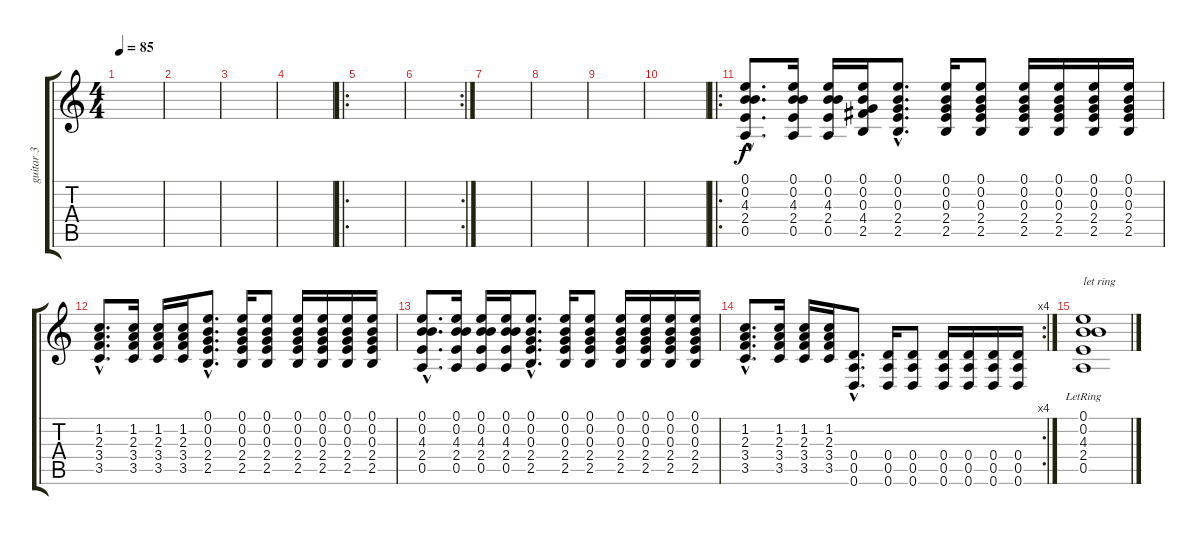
\track ("guitar 3" "guitar 3") {instrument overdrivenguitar}
\staff {score tabs}
\tuning (E4 B3 G3 D3 A2 D2) {hide}
\ts (4 4)
\tempo 85
\clef g2
\ks c
|
|
|
|
\ro
|
\rc 2
|
|
|
|
|
\ro
(0.1{hac} 0.2{hac} 4.3{hac} 2.4{hac} 0.5{hac}).8{d} (0.1 0.2 4.3 2.4 0.5).16 (0.1 0.2 4.3 2.4 0.5).16 (0.1 0.2 0.3 4.4 2.5).16 (0.1{hac} 0.2{hac} 0.3{hac} 2.4{hac} 2.5{hac}).8{d} (0.1 0.2 0.3 2.4 2.5).16 (0.1 0.2 0.3 2.4 2.5).8 (0.1 0.2 0.3 2.4 2.5).16 (0.1 0.2 0.3 2.4 2.5).16 (0.1 0.2 0.3 2.4 2.5).16 (0.1 0.2 0.3 2.4 2.5).16 |
(1.2{hac} 2.3{hac} 3.4{hac} 3.5{hac}).8{d} (1.2 2.3 3.4 3.5).16 (1.2 2.3 3.4 3.5).16 (1.2 2.3 3.4 3.5).16 (0.1{hac} 0.2{hac} 0.3{hac} 2.4{hac} 2.5{hac}).8{d} (0.1 0.2 0.3 2.4 2.5).16 (0.1 0.2 0.3 2.4 2.5).8 (0.1 0.2 0.3 2.4 2.5).16 (0.1 0.2 0.3 2.4 2.5).16 (0.1 0.2 0.3 2.4 2.5).16 (0.1 0.2 0.3 2.4 2.5).16 |
(0.1{hac} 0.2{hac} 4.3{hac} 2.4{hac} 0.5{hac}).8{d} (0.1 0.2 4.3 2.4 0.5).16 (0.1 0.2 4.3 2.4 0.5).16 (0.1 0.2 4.3 2.4 0.5).16 (0.1{hac} 0.2{hac} 0.3{hac} 2.4{hac} 2.5{hac}).8{d} (0.1 0.2 0.3 2.4 2.5).16 (0.1 0.2 0.3 2.4 2.5).8 (0.1 0.2 0.3 2.4 2.5).16 (0.1 0.2 0.3 2.4 2.5).16 (0.1 0.2 0.3 2.4 2.5).16 (0.1 0.2 0.3 2.4 2.5).16 |
\rc 4
(1.2{hac} 2.3{hac} 3.4{hac} 3.5{hac}).8{d} (1.2 2.3 3.4 3.5).16 (1.2 2.3 3.4 3.5).16 (1.2 2.3 3.4 3.5).16 (0.4{hac} 0.5{hac} 0.6{hac}).8{d} (0.4 0.5 0.6).16 (0.4 0.5 0.6).8 (0.4 0.5 0.6).16 (0.4 0.5 0.6).16 (0.4 0.5 0.6).16 (0.4 0.5 0.6).16 |
(0.1{lr} 0.2{lr} 4.3{lr} 2.4{lr} 0.5{lr}).1{txt "let ring"}
